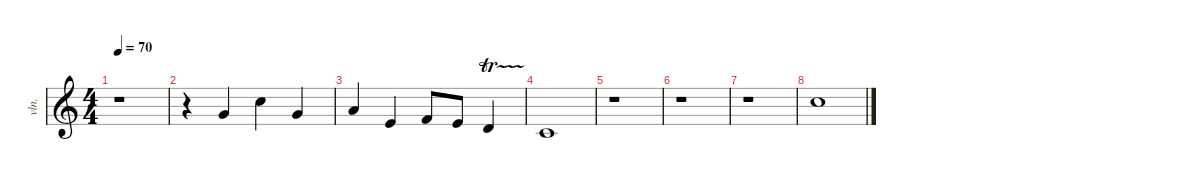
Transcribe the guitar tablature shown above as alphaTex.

\defaultSystemsLayout 4
\hideDynamics
\bracketExtendMode nobrackets
\otherSystemsTrackNameOrientation horizontal
\extendBarLines
\track ("Violin" "vln.") {instrument violin}
\staff {score}
\tuning (E5 A4 D4 G3)
\ts (4 4)
\tempo 70
\clef g2
\ks c
r.1{dy mf beam Down} |
\scale
0.940172 r.4{beam Down} 5.3.4{beam Up} 3.2.4{beam Down} 5.3.4{beam Up} |
\scale
1.03075 0.2.4{beam Up} 2.3.4{beam Up} 3.3.8{beam Up} 2.3.8{beam Up} 0.3{tr (2 16)}.4{beam Up} |
\scale
1.02908 5.4.1{beam Up} |
\scale
1.36467 r.1{beam Down} |
\scale
1.26397 r.1{beam Down} |
\scale
1.02332 r.1{beam Down} |
\scale
0.348043 3.2.1{beam Down}
